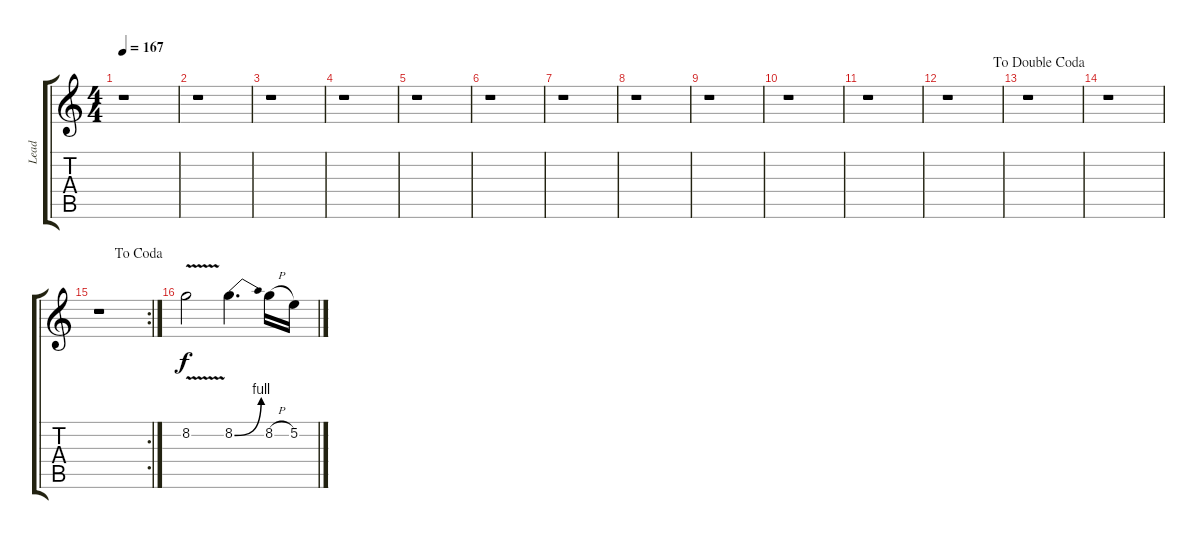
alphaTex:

\track ("Lead" "Lead") {instrument distortionguitar}
\staff {score tabs}
\tuning (E4 B3 G3 D3 A2 E2) {hide}
\ts (4 4)
\tempo 167
\clef g2
\ks c
r.1{dy f} |
r.1 |
r.1 |
r.1 |
r.1 |
r.1 |
r.1 |
r.1 |
r.1 |
r.1 |
r.1 |
r.1 |
\jump dadoublecoda
r.1 |
r.1 |
\rc 2
\jump dacoda
r.1 |
8.2{v}.2 8.2{be (bend 0 0 60 4)}.4{d} 8.2{h}.16 5.2.16
